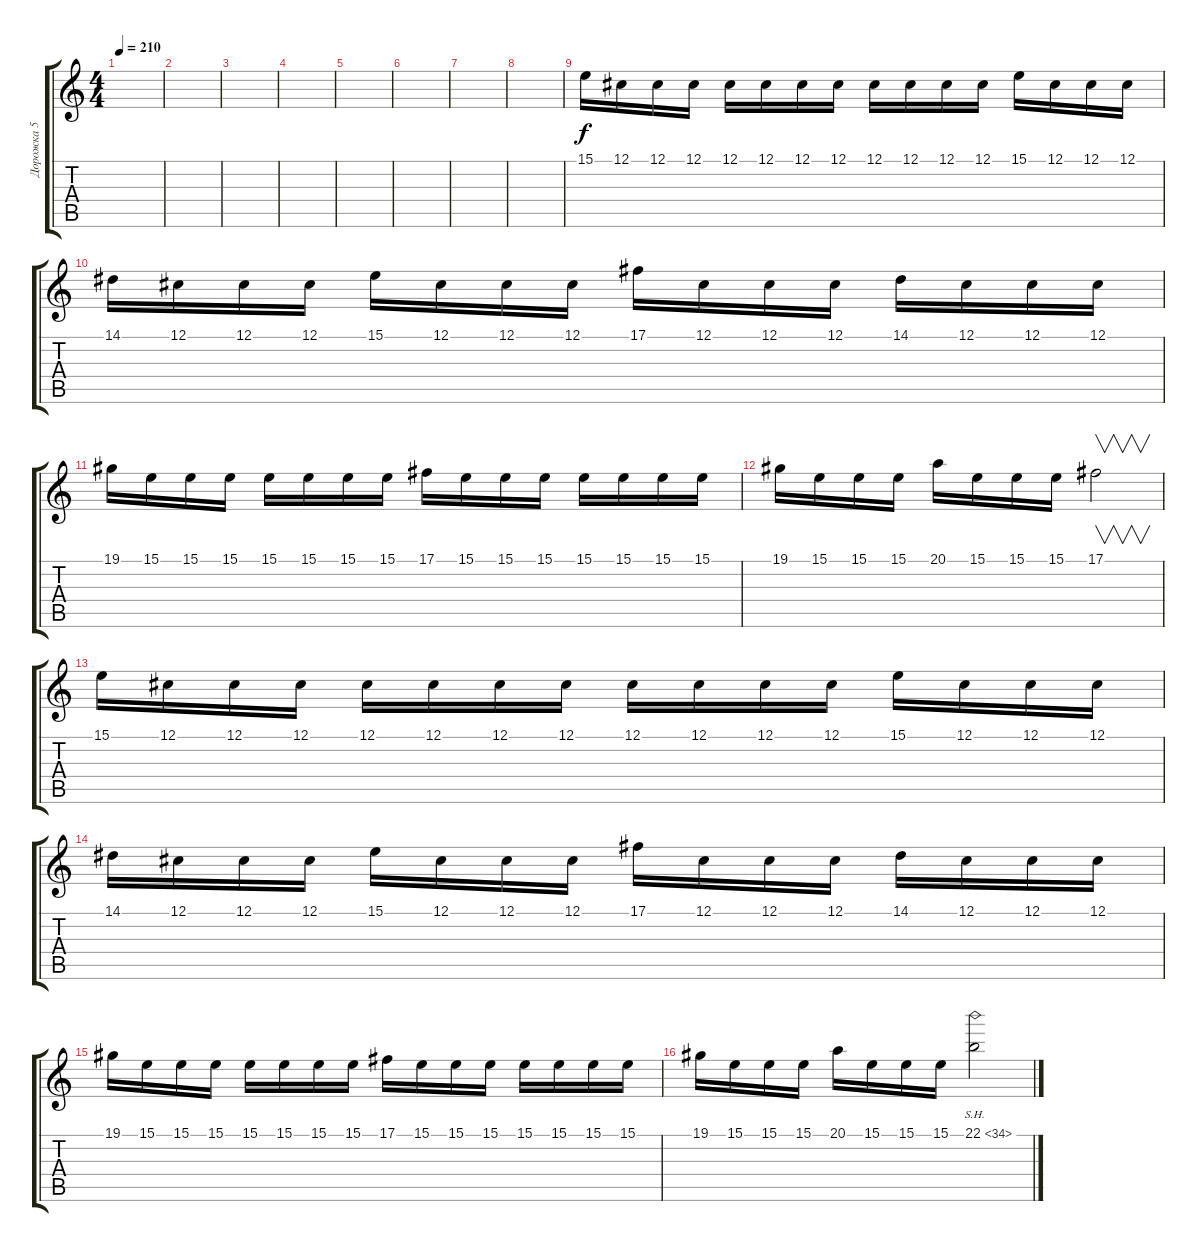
\track ("Дорожка 5" "Дорожка 5") {instrument tremolostrings}
\staff {score tabs}
\tuning (Db4 Ab3 E3 B2 Gb2 Db2) {hide}
\ts (4 4)
\tempo 210
\clef g2
\ks c
|
|
|
|
|
|
|
|
15.1.16 12.1.16 12.1.16 12.1.16 12.1.16 12.1.16 12.1.16 12.1.16 12.1.16 12.1.16 12.1.16 12.1.16 15.1.16 12.1.16 12.1.16 12.1.16 |
14.1.16 12.1.16 12.1.16 12.1.16 15.1.16 12.1.16 12.1.16 12.1.16 17.1.16 12.1.16 12.1.16 12.1.16 14.1.16 12.1.16 12.1.16 12.1.16 |
19.1.16 15.1.16 15.1.16 15.1.16 15.1.16 15.1.16 15.1.16 15.1.16 17.1.16 15.1.16 15.1.16 15.1.16 15.1.16 15.1.16 15.1.16 15.1.16 |
19.1.16 15.1.16 15.1.16 15.1.16 20.1.16 15.1.16 15.1.16 15.1.16 17.1.2{v} |
15.1.16 12.1.16 12.1.16 12.1.16 12.1.16 12.1.16 12.1.16 12.1.16 12.1.16 12.1.16 12.1.16 12.1.16 15.1.16 12.1.16 12.1.16 12.1.16 |
14.1.16 12.1.16 12.1.16 12.1.16 15.1.16 12.1.16 12.1.16 12.1.16 17.1.16 12.1.16 12.1.16 12.1.16 14.1.16 12.1.16 12.1.16 12.1.16 |
19.1.16 15.1.16 15.1.16 15.1.16 15.1.16 15.1.16 15.1.16 15.1.16 17.1.16 15.1.16 15.1.16 15.1.16 15.1.16 15.1.16 15.1.16 15.1.16 |
19.1.16 15.1.16 15.1.16 15.1.16 20.1.16 15.1.16 15.1.16 15.1.16 22.1{sh 12}.2
